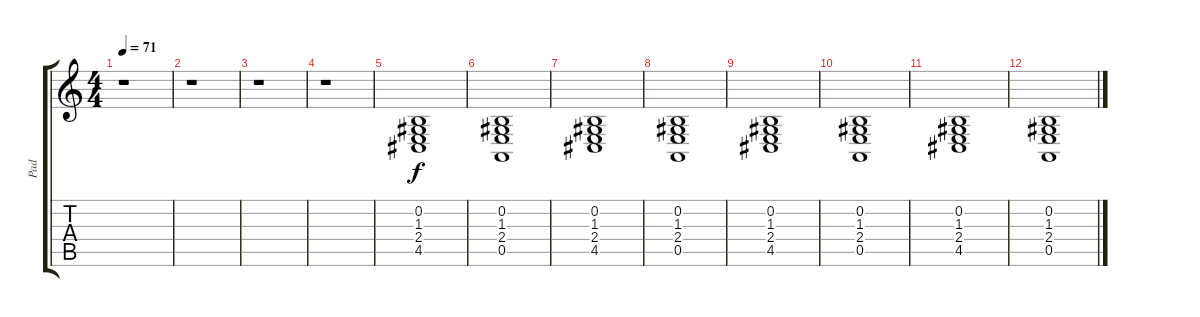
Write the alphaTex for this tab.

\track ("Pad" "Pad") {instrument pad2warm}
\staff {score tabs}
\tuning (E4 B3 G3 D3 A2 E2) {hide}
\ts (4 4)
\tempo 71
\clef g2
\ks c
r.1{dy f} |
r.1 |
r.1 |
r.1 |
(0.2 1.3 2.4 4.5).1 |
(0.2 1.3 2.4 0.5).1 |
(0.2 1.3 2.4 4.5).1 |
(0.2 1.3 2.4 0.5).1 |
(0.2 1.3 2.4 4.5).1 |
(0.2 1.3 2.4 0.5).1 |
(0.2 1.3 2.4 4.5).1 |
(0.2 1.3 2.4 0.5).1
